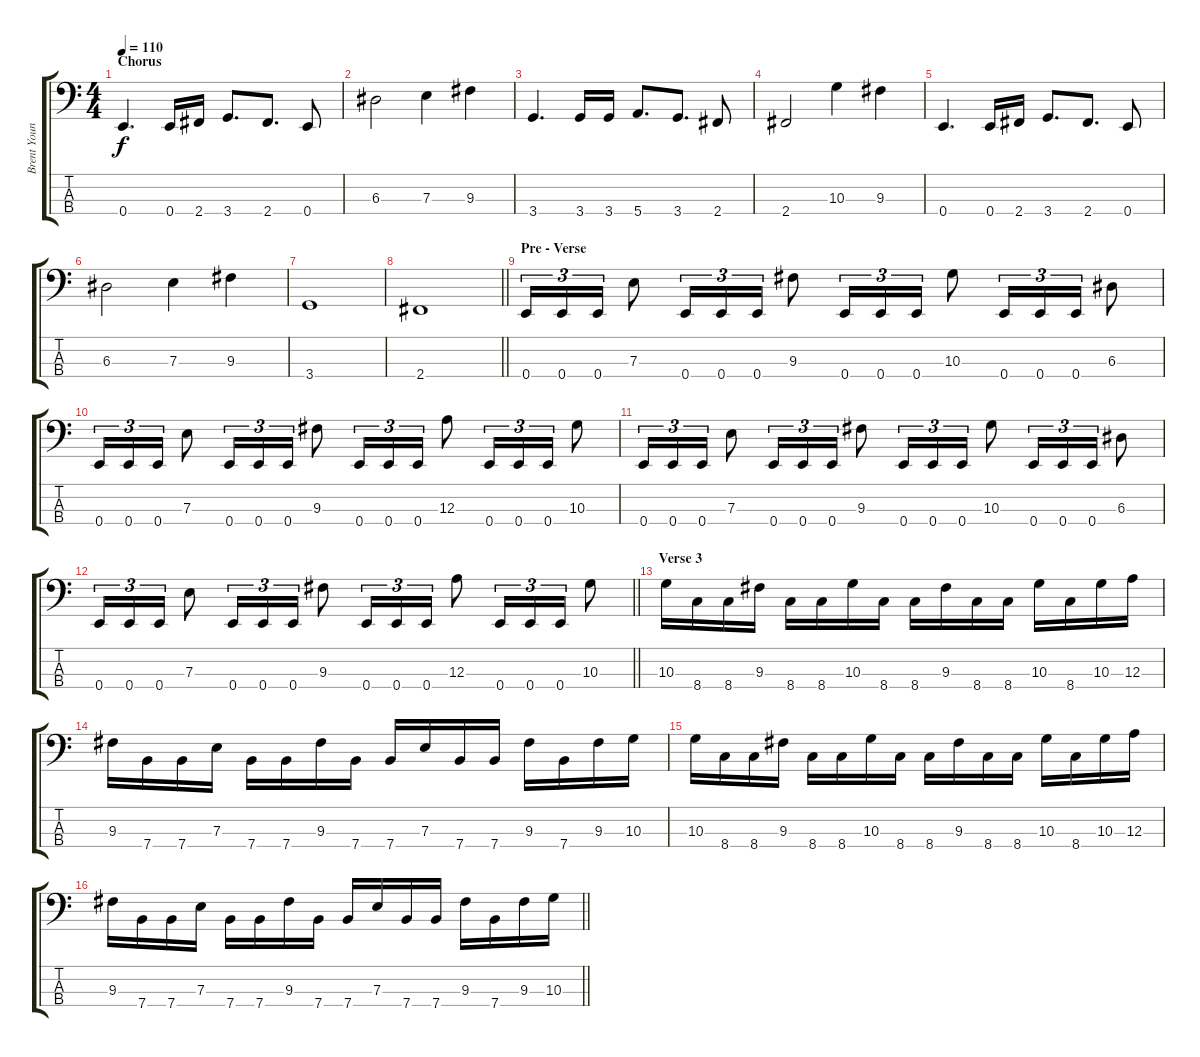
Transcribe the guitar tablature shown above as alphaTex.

\track ("Brent Young" "Brent Youn") {instrument electricbassfinger}
\staff {score tabs}
\tuning (G2 D2 A1 E1) {hide}
\ts (4 4)
\section ("" "Chorus")
\tempo 110
\clef f4
\ks c
0.4.4{d dy f} 0.4.16 2.4.16 3.4.8{d} 2.4.8{d} 0.4.8 |
6.3.2 7.3.4 9.3.4 |
3.4.4{d} 3.4.16 3.4.16 5.4.8{d} 3.4.8{d} 2.4.8 |
2.4.2 10.3.4 9.3.4 |
0.4.4{d} 0.4.16 2.4.16 3.4.8{d} 2.4.8{d} 0.4.8 |
6.3.2 7.3.4 9.3.4 |
3.4.1 |
\barLineRight lightlight
2.4.1 |
\section ("" "Pre - Verse")
0.4.16{tu (3 2)} 0.4.16{tu (3 2)} 0.4.16{tu (3 2)} 7.3.8 0.4.16{tu (3 2)} 0.4.16{tu (3 2)} 0.4.16{tu (3 2)} 9.3.8 0.4.16{tu (3 2)} 0.4.16{tu (3 2)} 0.4.16{tu (3 2)} 10.3.8 0.4.16{tu (3 2)} 0.4.16{tu (3 2)} 0.4.16{tu (3 2)} 6.3.8 |
0.4.16{tu (3 2)} 0.4.16{tu (3 2)} 0.4.16{tu (3 2)} 7.3.8 0.4.16{tu (3 2)} 0.4.16{tu (3 2)} 0.4.16{tu (3 2)} 9.3.8 0.4.16{tu (3 2)} 0.4.16{tu (3 2)} 0.4.16{tu (3 2)} 12.3.8 0.4.16{tu (3 2)} 0.4.16{tu (3 2)} 0.4.16{tu (3 2)} 10.3.8 |
0.4.16{tu (3 2)} 0.4.16{tu (3 2)} 0.4.16{tu (3 2)} 7.3.8 0.4.16{tu (3 2)} 0.4.16{tu (3 2)} 0.4.16{tu (3 2)} 9.3.8 0.4.16{tu (3 2)} 0.4.16{tu (3 2)} 0.4.16{tu (3 2)} 10.3.8 0.4.16{tu (3 2)} 0.4.16{tu (3 2)} 0.4.16{tu (3 2)} 6.3.8 |
\barLineRight lightlight
0.4.16{tu (3 2)} 0.4.16{tu (3 2)} 0.4.16{tu (3 2)} 7.3.8 0.4.16{tu (3 2)} 0.4.16{tu (3 2)} 0.4.16{tu (3 2)} 9.3.8 0.4.16{tu (3 2)} 0.4.16{tu (3 2)} 0.4.16{tu (3 2)} 12.3.8 0.4.16{tu (3 2)} 0.4.16{tu (3 2)} 0.4.16{tu (3 2)} 10.3.8 |
\section ("" "Verse 3")
10.3.16 8.4.16 8.4.16 9.3.16 8.4.16 8.4.16 10.3.16 8.4.16 8.4.16 9.3.16 8.4.16 8.4.16 10.3.16 8.4.16 10.3.16 12.3.16 |
9.3.16 7.4.16 7.4.16 7.3.16 7.4.16 7.4.16 9.3.16 7.4.16 7.4.16 7.3.16 7.4.16 7.4.16 9.3.16 7.4.16 9.3.16 10.3.16 |
10.3.16 8.4.16 8.4.16 9.3.16 8.4.16 8.4.16 10.3.16 8.4.16 8.4.16 9.3.16 8.4.16 8.4.16 10.3.16 8.4.16 10.3.16 12.3.16 |
\barLineRight lightlight
9.3.16 7.4.16 7.4.16 7.3.16 7.4.16 7.4.16 9.3.16 7.4.16 7.4.16 7.3.16 7.4.16 7.4.16 9.3.16 7.4.16 9.3.16 10.3.16
